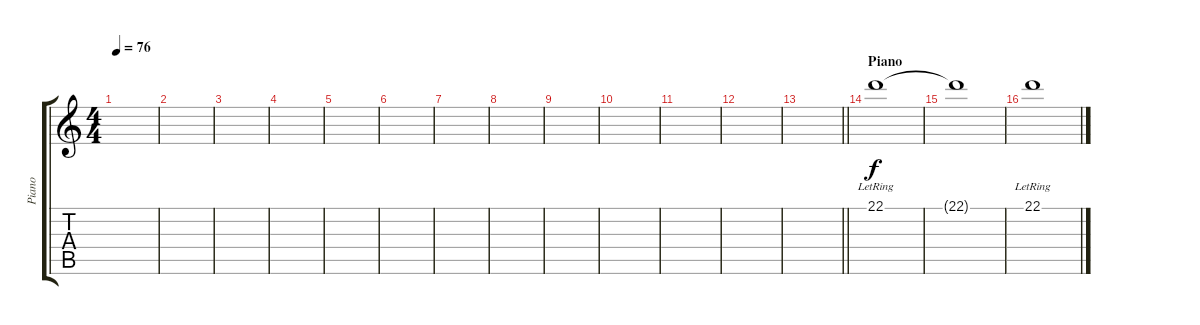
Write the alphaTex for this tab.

\track ("Piano" "Piano") {instrument electricpiano1}
\staff {score tabs}
\tuning (E4 B3 G3 D3 A2 E2) {hide}
\ts (4 4)
\tempo 76
\clef g2
\ks c
|
|
|
|
|
|
|
|
|
|
|
|
\barLineRight lightlight
|
\section ("" "Piano")
22.1{lr}.1{dy f instrument electricpiano1} |
22.1{t}.1 |
22.1{lr}.1
